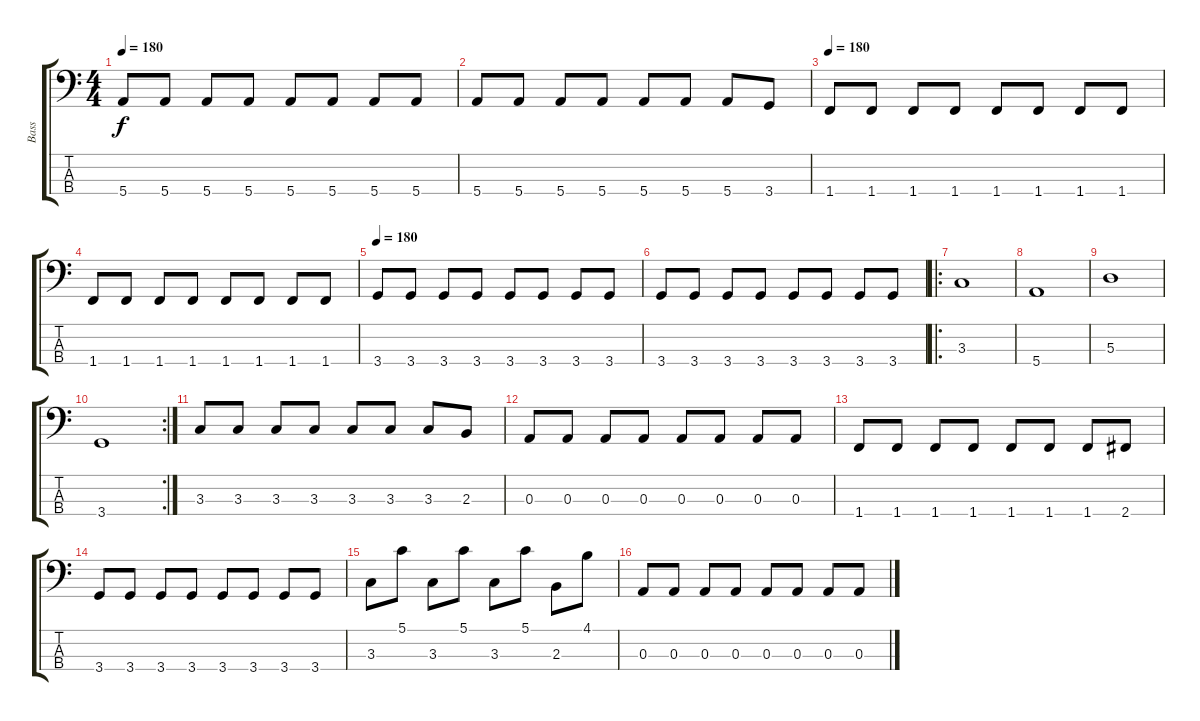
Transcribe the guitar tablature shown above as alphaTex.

\track ("Bass" "Bass") {instrument electricbassfinger}
\staff {score tabs}
\tuning (G2 D2 A1 E1) {hide}
\ts (4 4)
\tempo 180
\clef f4
\ks c
5.4.8{dy f} 5.4.8 5.4.8 5.4.8 5.4.8 5.4.8 5.4.8 5.4.8 |
5.4.8 5.4.8 5.4.8 5.4.8 5.4.8 5.4.8 5.4.8 3.4.8 |
\tempo 180
1.4.8 1.4.8 1.4.8 1.4.8 1.4.8 1.4.8 1.4.8 1.4.8 |
1.4.8 1.4.8 1.4.8 1.4.8 1.4.8 1.4.8 1.4.8 1.4.8 |
\tempo 180
3.4.8 3.4.8 3.4.8 3.4.8 3.4.8 3.4.8 3.4.8 3.4.8 |
3.4.8 3.4.8 3.4.8 3.4.8 3.4.8 3.4.8 3.4.8 3.4.8 |
\ro
3.3.1 |
5.4.1 |
5.3.1 |
\rc 2
3.4.1 |
3.3.8 3.3.8 3.3.8 3.3.8 3.3.8 3.3.8 3.3.8 2.3.8 |
0.3.8 0.3.8 0.3.8 0.3.8 0.3.8 0.3.8 0.3.8 0.3.8 |
1.4.8 1.4.8 1.4.8 1.4.8 1.4.8 1.4.8 1.4.8 2.4.8 |
3.4.8 3.4.8 3.4.8 3.4.8 3.4.8 3.4.8 3.4.8 3.4.8 |
3.3.8 5.1.8 3.3.8 5.1.8 3.3.8 5.1.8 2.3.8 4.1.8 |
0.3.8 0.3.8 0.3.8 0.3.8 0.3.8 0.3.8 0.3.8 0.3.8
